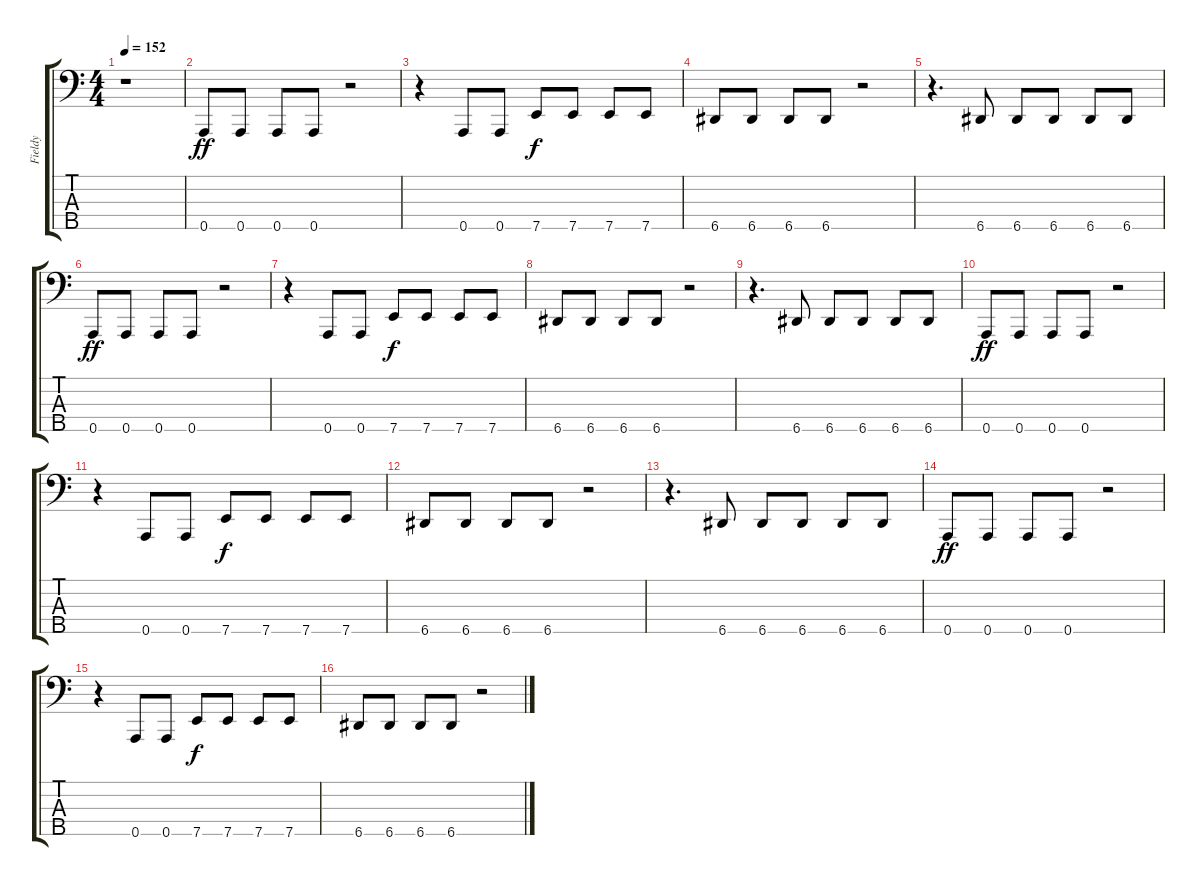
\track ("Fieldy" "Fieldy") {instrument slapbass1}
\staff {score tabs}
\tuning (F2 C2 G1 D1 A0) {hide}
\ts (4 4)
\tempo 152
\clef f4
\ks c
r.1{dy f} |
0.5.8{dy ff} 0.5.8 0.5.8 0.5.8 r.2 |
r.4 0.5.8 0.5.8 7.5.8{dy f} 7.5.8 7.5.8 7.5.8 |
6.5.8 6.5.8 6.5.8 6.5.8 r.2 |
r.4{d} 6.5.8 6.5.8 6.5.8 6.5.8 6.5.8 |
0.5.8{dy ff} 0.5.8 0.5.8 0.5.8 r.2 |
r.4 0.5.8 0.5.8 7.5.8{dy f} 7.5.8 7.5.8 7.5.8 |
6.5.8 6.5.8 6.5.8 6.5.8 r.2 |
r.4{d} 6.5.8 6.5.8 6.5.8 6.5.8 6.5.8 |
0.5.8{dy ff} 0.5.8 0.5.8 0.5.8 r.2 |
r.4 0.5.8 0.5.8 7.5.8{dy f} 7.5.8 7.5.8 7.5.8 |
6.5.8 6.5.8 6.5.8 6.5.8 r.2 |
r.4{d} 6.5.8 6.5.8 6.5.8 6.5.8 6.5.8 |
0.5.8{dy ff} 0.5.8 0.5.8 0.5.8 r.2 |
r.4 0.5.8 0.5.8 7.5.8{dy f} 7.5.8 7.5.8 7.5.8 |
6.5.8 6.5.8 6.5.8 6.5.8 r.2
